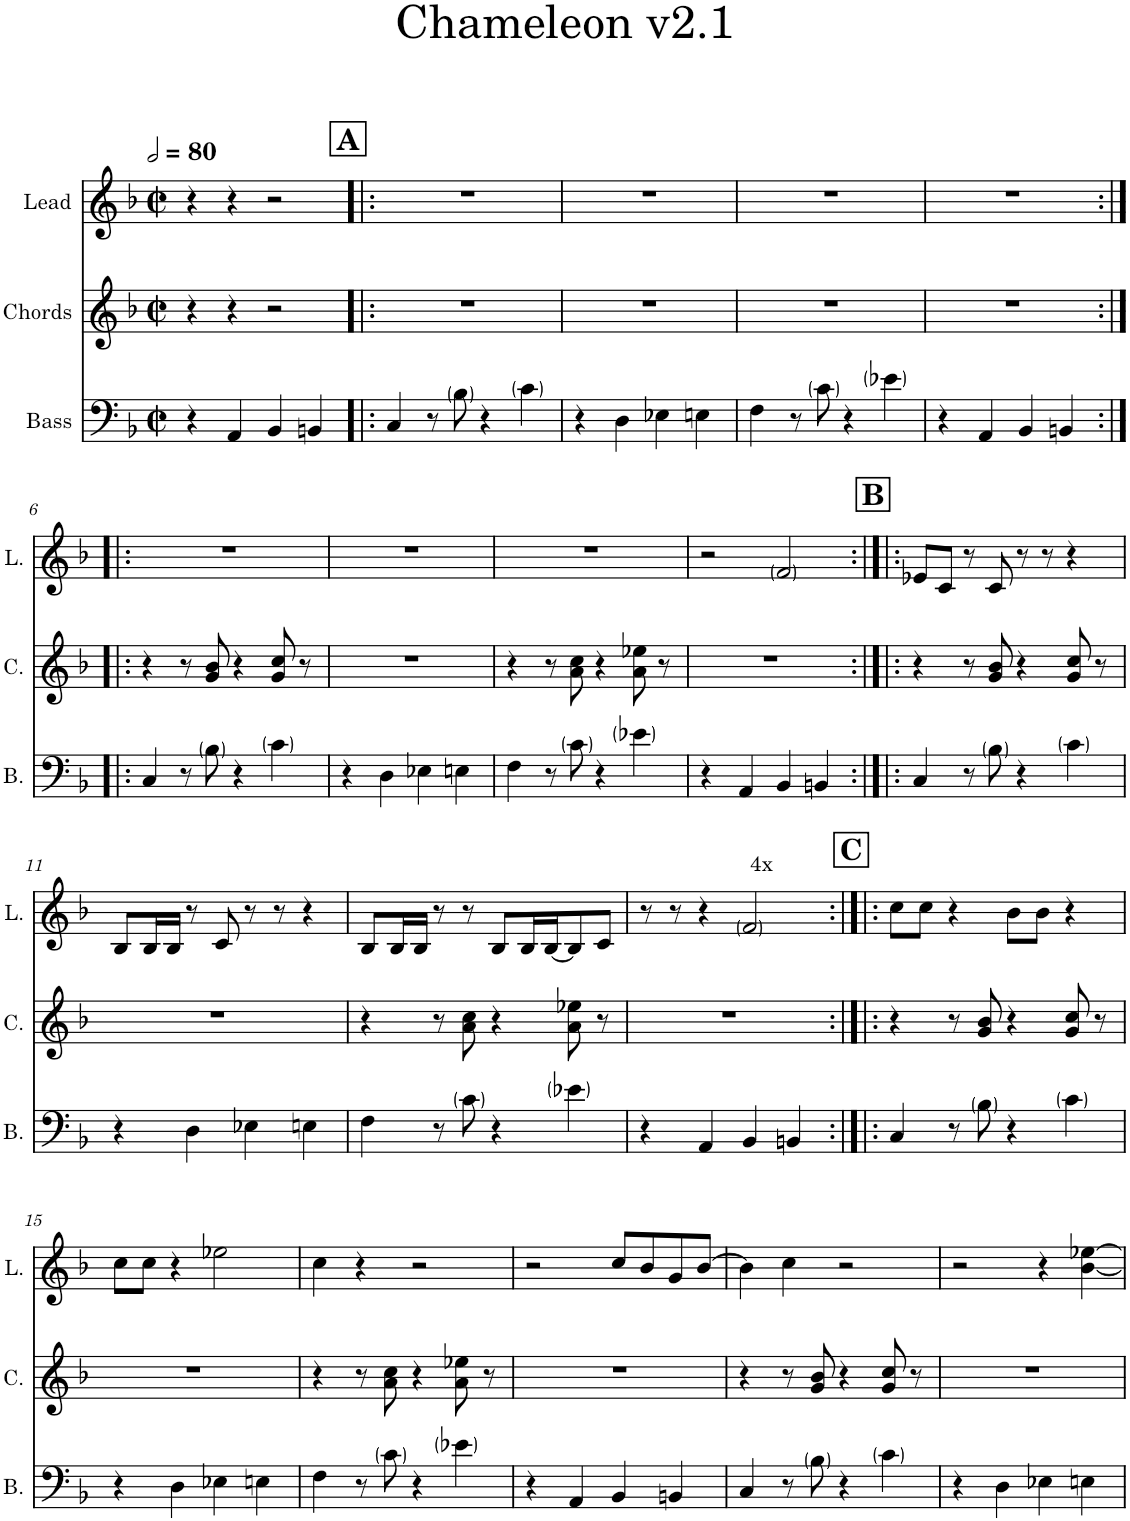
**kern	**kern	**kern
*part3	*part2	*part1
*staff3	*staff2	*staff1
*I"Bass	*I"Chords	*I"Lead
*I'B.	*I'C.	*I'L.
*clefF4	*clefG2	*clefG2
*	*Trd8c14	*Trd1c2
*k[b-]	*k[b-]	*k[b-]
*M2/2	*M2/2	*M2/2
*met(c|)	*met(c|)	*met(c|)
*MM160	*MM160	*MM160
=1	=1	=1
4r	4r	4r
4AA/	4r	4r
4BB-/	2r	2r
4BBn/	.	.
!!LO:REH:place=s1:a:B:cj:fs=14:t=A
=2!|:	=2!|:	=2!|:
4C/	1r	1r
8r	.	.
8B-\	.	.
4r	.	.
4c\	.	.
=3	=3	=3
4r	1r	1r
4D\	.	.
4E-X\	.	.
4En\	.	.
=4	=4	=4
4F\	1r	1r
8r	.	.
8c\	.	.
4r	.	.
4e-X\	.	.
=5	=5	=5
4r	1r	1r
4AA/	.	.
4BB-/	.	.
4BBn/	.	.
!!LO:LB:g=z
=6:|!|:	=6:|!|:	=6:|!|:
4C/	4r	1r
8r	8r	.
8B-\	8g/ 8b-/	.
4r	4r	.
4c\	8g/ 8cc/	.
.	8r	.
=7	=7	=7
4r	1r	1r
4D\	.	.
4E-X\	.	.
4En\	.	.
=8	=8	=8
4F\	4r	1r
8r	8r	.
8c\	8a\ 8cc\	.
4r	4r	.
4e-X\	8a\ 8ee-X\	.
.	8r	.
=9	=9	=9
4r	1r	2r
4AA/	.	.
4BB-/	.	2f/
4BBn/	.	.
!!LO:REH:place=s1:a:B:cj:fs=14:t=B
=10:|!|:	=10:|!|:	=10:|!|:
4C/	4r	8e-X/L
.	.	8c/J
8r	8r	8r
8B-\	8g/ 8b-/	8c/
4r	4r	8r
.	.	8r
4c\	8g/ 8cc/	4r
.	8r	.
!!LO:LB:g=z
=11	=11	=11
4r	1r	8B-/L
.	.	16B-/L
.	.	16B-/JJ
4D\	.	8r
.	.	8c/
4E-X\	.	8r
.	.	8r
4En\	.	4r
=12	=12	=12
4F\	4r	8B-/L
.	.	16B-/L
.	.	16B-/JJ
8r	8r	8r
8c\	8a\ 8cc\	8r
4r	4r	8B-/L
.	.	16B-/L
.	.	[16B-/J
4e-X\	8a\ 8ee-X\	8B-/]
.	8r	8c/J
=13	=13	=13
4r	1r	8r
.	.	8r
4AA/	.	4r
!	!	!LO:TX:a:t=4x
4BB-/	.	2f/
4BBn/	.	.
!!LO:REH:place=s1:a:B:cj:fs=14:t=C
=14:|!|:	=14:|!|:	=14:|!|:
4C/	4r	8cc\L
.	.	8cc\J
8r	8r	4r
8B-\	8g/ 8b-/	.
4r	4r	8b-\L
.	.	8b-\J
4c\	8g/ 8cc/	4r
.	8r	.
!!LO:LB:g=z
=15	=15	=15
4r	1r	8cc\L
.	.	8cc\J
4D\	.	4r
4E-X\	.	2ee-X\
4En\	.	.
=16	=16	=16
4F\	4r	4cc\
8r	8r	4r
8c\	8a\ 8cc\	.
4r	4r	2r
4e-X\	8a\ 8ee-X\	.
.	8r	.
=17	=17	=17
4r	1r	2r
4AA/	.	.
4BB-/	.	8cc/L
.	.	8b-/
4BBn/	.	8g/
.	.	[8b-/J
=18	=18	=18
4C/	4r	4b-\]
8r	8r	4cc\
8B-\	8g/ 8b-/	.
4r	4r	2r
4c\	8g/ 8cc/	.
.	8r	.
=19	=19	=19
4r	1r	2r
4D\	.	.
4E-X\	.	4r
4En\	.	[4b-\ [4ee-X\
=	=	=
*-	*-	*-
